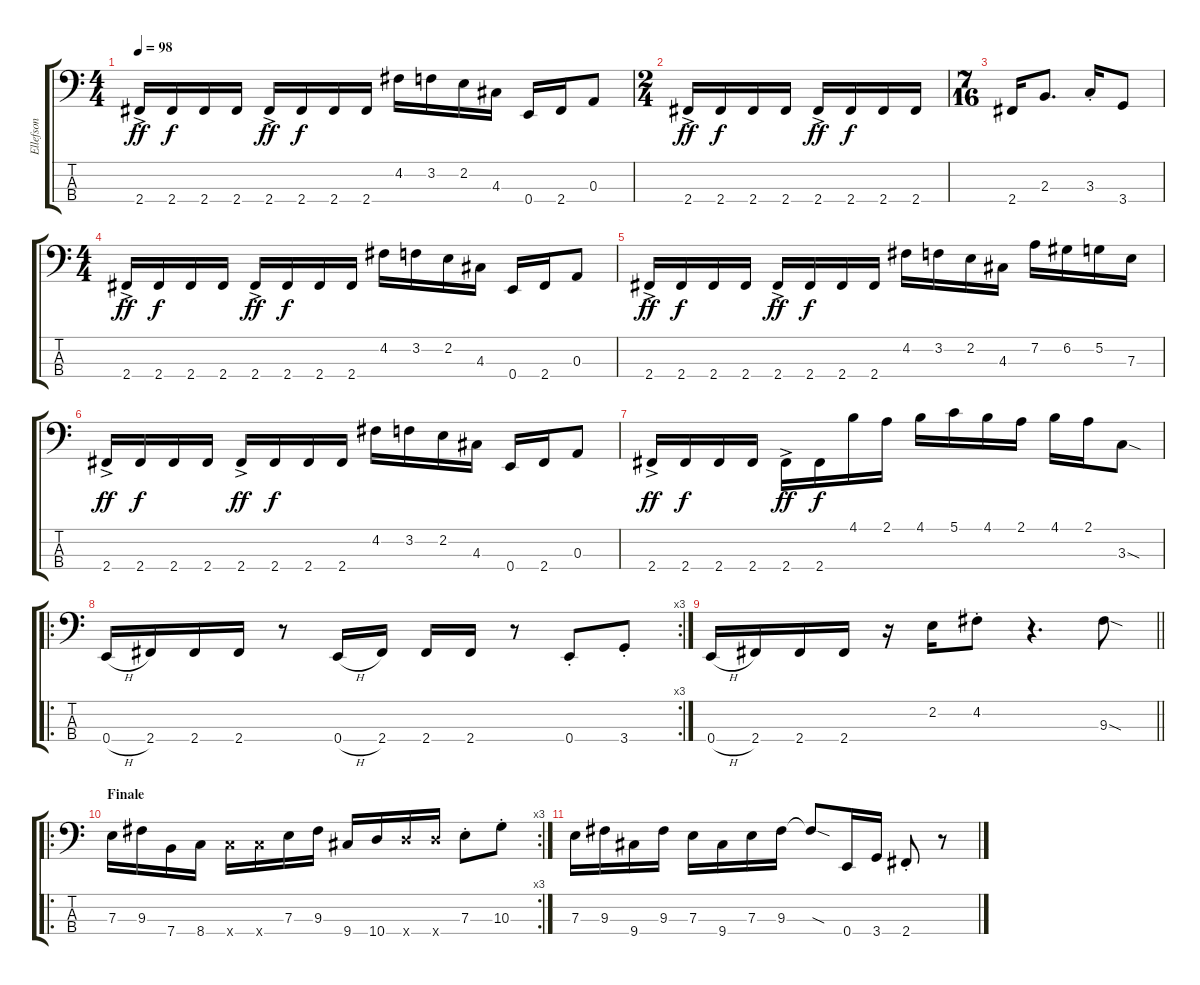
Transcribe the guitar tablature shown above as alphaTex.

\track ("Ellefson" "Ellefson") {instrument electricbasspick}
\staff {score tabs}
\tuning (G2 D2 A1 E1) {hide}
\ts (4 4)
\tempo 98
\clef f4
\ks c
2.4{ac}.16{dy ff} 2.4.16{dy f} 2.4.16 2.4.16 2.4{ac}.16{dy ff} 2.4.16{dy f} 2.4.16 2.4.16 4.2.16 3.2.16 2.2.16 4.3.16 0.4.16 2.4.16 0.3.8 |
\ts (2 4)
2.4{ac}.16{dy ff} 2.4.16{dy f} 2.4.16 2.4.16 2.4{ac}.16{dy ff} 2.4.16{dy f} 2.4.16 2.4.16 |
\ts (7 16)
2.4.16 2.3.8{d} 3.3{st}.16 3.4.8 |
\ts (4 4)
2.4{ac}.16{dy ff} 2.4.16{dy f} 2.4.16 2.4.16 2.4{ac}.16{dy ff} 2.4.16{dy f} 2.4.16 2.4.16 4.2.16 3.2.16 2.2.16 4.3.16 0.4.16 2.4.16 0.3.8 |
2.4{ac}.16{dy ff} 2.4.16{dy f} 2.4.16 2.4.16 2.4{ac}.16{dy ff} 2.4.16{dy f} 2.4.16 2.4.16 4.2.16 3.2.16 2.2.16 4.3.16 7.2.16 6.2.16 5.2.16 7.3.16 |
2.4{ac}.16{dy ff} 2.4.16{dy f} 2.4.16 2.4.16 2.4{ac}.16{dy ff} 2.4.16{dy f} 2.4.16 2.4.16 4.2.16 3.2.16 2.2.16 4.3.16 0.4.16 2.4.16 0.3.8 |
2.4{ac}.16{dy ff} 2.4.16{dy f} 2.4.16 2.4.16 2.4{ac}.16{dy ff} 2.4.16{dy f} 4.1.16 2.1.16 4.1.16 5.1.16 4.1.16 2.1.16 4.1.16 2.1.16 3.3{sod}.8 |
\ro
\rc 3
0.4{h}.16 2.4.16 2.4.16 2.4.16 r.8 0.4{h}.16 2.4.16 2.4.16 2.4.16 r.8 0.4{st}.8 3.4{st}.8 |
\barLineRight lightlight
0.4{h}.16 2.4.16 2.4.16 2.4.16 r.16 2.2.16 4.2{st}.8 r.4{d} 9.3{sod}.8 |
\ro
\rc 3
\section ("" "Finale")
7.3.16 9.3.16 7.4.16 8.4.16 8.4{x}.16 8.4{x}.16 7.3.16 9.3.16 9.4.16 10.4.16 10.4{x}.16 10.4{x}.16 7.3{st}.8 10.3{st}.8 |
7.3.16 9.3.16 9.4.16 9.3.16 7.3.16 9.4.16 7.3.16 9.3.16 9.3{sod t}.8 0.4.16 3.4.16 2.4{st}.8 r.8
